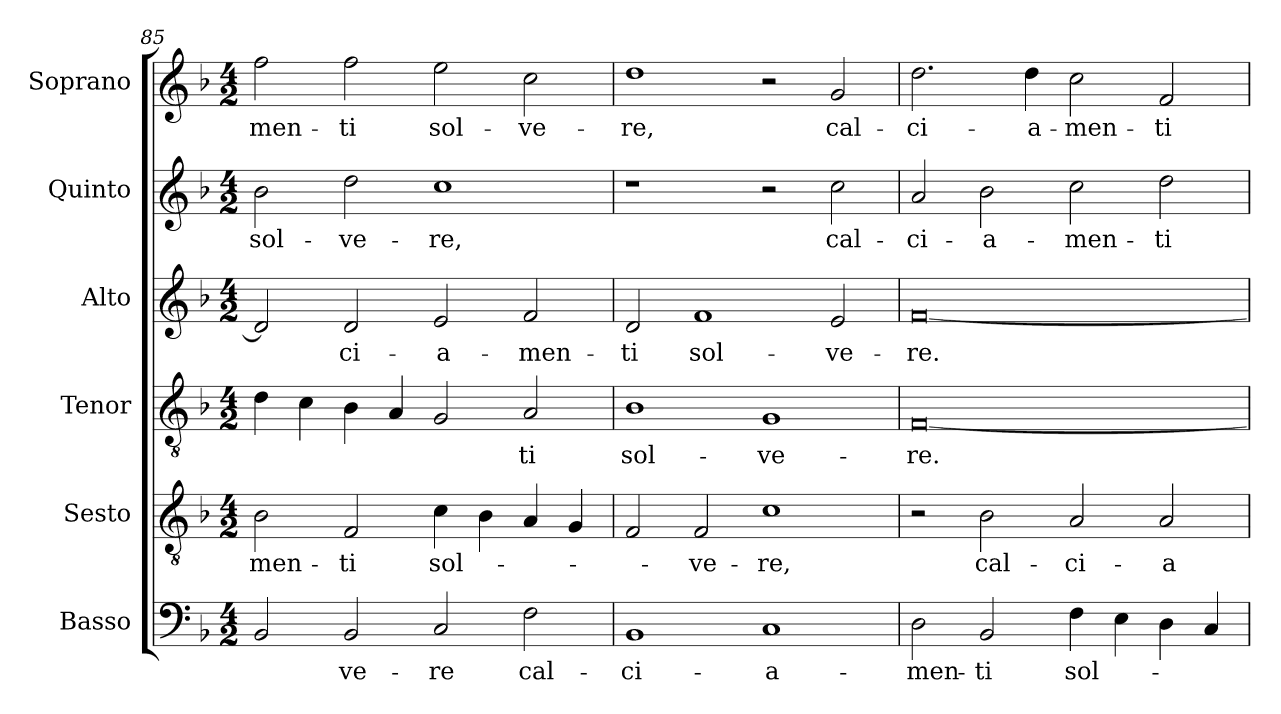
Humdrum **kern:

**kern	**text	**kern	**text	**kern	**text	**kern	**text	**kern	**text	**kern	**text
*part6	*part6	*part5	*part5	*part4	*part4	*part3	*part3	*part2	*part2	*part1	*part1
*staff6	*staff6	*staff5	*staff5	*staff4	*staff4	*staff3	*staff3	*staff2	*staff2	*staff1	*staff1
*I"Basso	*	*I"Sesto	*	*I"Tenor	*	*I"Alto	*	*I"Quinto	*	*I"Soprano	*
*I'B.	*	*I'Ss.	*	*I'T.	*	*I'A.	*	*I'Q.	*	*I'S.	*
*clefF4	*	*clefGv2	*	*clefGv2	*	*clefG2	*	*clefG2	*	*clefG2	*
*	*	*ITrd7c12	*	*ITrd7c12	*	*	*	*	*	*	*
*k[b-]	*	*k[b-]	*	*k[b-]	*	*k[b-]	*	*k[b-]	*	*k[b-]	*
*F:	*	*F:	*	*F:	*	*F:	*	*F:	*	*F:	*
*M4/2	*	*M4/2	*	*M4/2	*	*M4/2	*	*M4/2	*	*M4/2	*
=85	=85	=85	=85	=85	=85	=85	=85	=85	=85	=85	=85
!	!	!	!LO:LY:b:color=#000000	!	!	!	!	!	!	!	!
!	!	!	!	!	!	!	!	!	!LO:LY:b:color=#000000	!	!
!	!	!	!	!	!	!	!	!	!	!	!LO:LY:b:color=#000000
2BB-i/	.	2BB-i\	-men-	4Di\	.	2di/]	.	2b-i\	sol-	2ffi\	-men-
.	.	.	.	4Ci\	.	.	.	.	.	.	.
!	!LO:LY:b:color=#000000	!	!	!	!	!	!	!	!	!	!
!	!	!	!LO:LY:b:color=#000000	!	!	!	!	!	!	!	!
!	!	!	!	!	!	!	!LO:LY:b:color=#000000	!	!	!	!
!	!	!	!	!	!	!	!	!	!LO:LY:b:color=#000000	!	!
!	!	!	!	!	!	!	!	!	!	!	!LO:LY:b:color=#000000
2BB-i/	-ve-	2FFi/	-ti	4BB-i\	.	2di/	-ci-	2ddi\	-ve-	2ffi\	-ti
.	.	.	.	4AAi/	.	.	.	.	.	.	.
!	!LO:LY:b:color=#000000	!	!	!	!	!	!	!	!	!	!
!	!	!	!LO:LY:b:color=#000000	!	!	!	!	!	!	!	!
!	!	!	!	!	!	!	!LO:LY:b:color=#000000	!	!	!	!
!	!	!	!	!	!	!	!	!	!LO:LY:b:color=#000000	!	!
!	!	!	!	!	!	!	!	!	!	!	!LO:LY:b:color=#000000
2Ci/	-re	4Ci\	sol-	2GGi/	.	2ei/	-a-	1cci	-re,	2eei\	sol-
.	.	4BB-i\	.	.	.	.	.	.	.	.	.
!	!LO:LY:b:color=#000000	!	!	!	!	!	!	!	!	!	!
!	!	!	!	!	!LO:LY:b:color=#000000	!	!	!	!	!	!
!	!	!	!	!	!	!	!LO:LY:b:color=#000000	!	!	!	!
!	!	!	!	!	!	!	!	!	!	!	!LO:LY:b:color=#000000
2Fi\	cal-	4AAi/	.	2AAi/	-ti	2fi/	-men-	.	.	2cci\	-ve-
.	.	4GGi/	.	.	.	.	.	.	.	.	.
=86	=86	=86	=86	=86	=86	=86	=86	=86	=86	=86	=86
!	!LO:LY:b:color=#000000	!	!	!	!	!	!	!	!	!	!
!	!	!	!	!	!LO:LY:b:color=#000000	!	!	!	!	!	!
!	!	!	!	!	!	!	!LO:LY:b:color=#000000	!	!	!	!
!	!	!	!	!	!	!	!	!	!	!	!LO:LY:b:color=#000000
1BB-i	-ci-	2FFi/	.	1BB-i	sol-	2di/	-ti	1r	.	1ddi	-re,
!	!	!	!LO:LY:b:color=#000000	!	!	!	!	!	!	!	!
!	!	!	!	!	!	!	!LO:LY:b:color=#000000	!	!	!	!
.	.	2FFi/	-ve-	.	.	1fi	sol-	.	.	.	.
!	!LO:LY:b:color=#000000	!	!	!	!	!	!	!	!	!	!
!	!	!	!LO:LY:b:color=#000000	!	!	!	!	!	!	!	!
!	!	!	!	!	!LO:LY:b:color=#000000	!	!	!	!	!	!
1Ci	-a-	1Ci	-re,	1GGi	-ve-	.	.	2r	.	2r	.
!	!	!	!	!	!	!	!LO:LY:b:color=#000000	!	!	!	!
!	!	!	!	!	!	!	!	!	!LO:LY:b:color=#000000	!	!
!	!	!	!	!	!	!	!	!	!	!	!LO:LY:b:color=#000000
.	.	.	.	.	.	2ei/	-ve-	2cci\	cal-	2gi/	cal-
=87	=87	=87	=87	=87	=87	=87	=87	=87	=87	=87	=87
!	!LO:LY:b:color=#000000	!	!	!	!	!	!	!	!	!	!
!	!	!	!	!	!LO:LY:b:color=#000000	!	!	!	!	!	!
!	!	!	!	!	!	!	!LO:LY:b:color=#000000	!	!	!	!
!	!	!	!	!	!	!	!	!	!LO:LY:b:color=#000000	!	!
!	!	!	!	!	!	!	!	!	!	!	!LO:LY:b:color=#000000
2Di\	-men-	2r	.	[0FFi	-re.	[0fi	-re.	2ai/	-ci-	2.ddi\	-ci-
!	!LO:LY:b:color=#000000	!	!	!	!	!	!	!	!	!	!
!	!	!	!LO:LY:b:color=#000000	!	!	!	!	!	!	!	!
!	!	!	!	!	!	!	!	!	!LO:LY:b:color=#000000	!	!
2BB-i/	-ti	2BB-i\	cal-	.	.	.	.	2b-i\	-a-	.	.
!	!	!	!	!	!	!	!	!	!	!	!LO:LY:b:color=#000000
.	.	.	.	.	.	.	.	.	.	4ddi\	-a-
!	!LO:LY:b:color=#000000	!	!	!	!	!	!	!	!	!	!
!	!	!	!LO:LY:b:color=#000000	!	!	!	!	!	!	!	!
!	!	!	!	!	!	!	!	!	!LO:LY:b:color=#000000	!	!
!	!	!	!	!	!	!	!	!	!	!	!LO:LY:b:color=#000000
4Fi\	sol-	2AAi/	-ci-	.	.	.	.	2cci\	-men-	2cci\	-men-
4Ei\	.	.	.	.	.	.	.	.	.	.	.
!	!	!	!LO:LY:b:color=#000000	!	!	!	!	!	!	!	!
!	!	!	!	!	!	!	!	!	!LO:LY:b:color=#000000	!	!
!	!	!	!	!	!	!	!	!	!	!	!LO:LY:b:color=#000000
4Di\	.	2AAi/	-a-	.	.	.	.	2ddi\	-ti	2fi/	-ti
4Ci/	.	.	.	.	.	.	.	.	.	.	.
=	=	=	=	=	=	=	=	=	=	=	=
*-	*-	*-	*-	*-	*-	*-	*-	*-	*-	*-	*-
